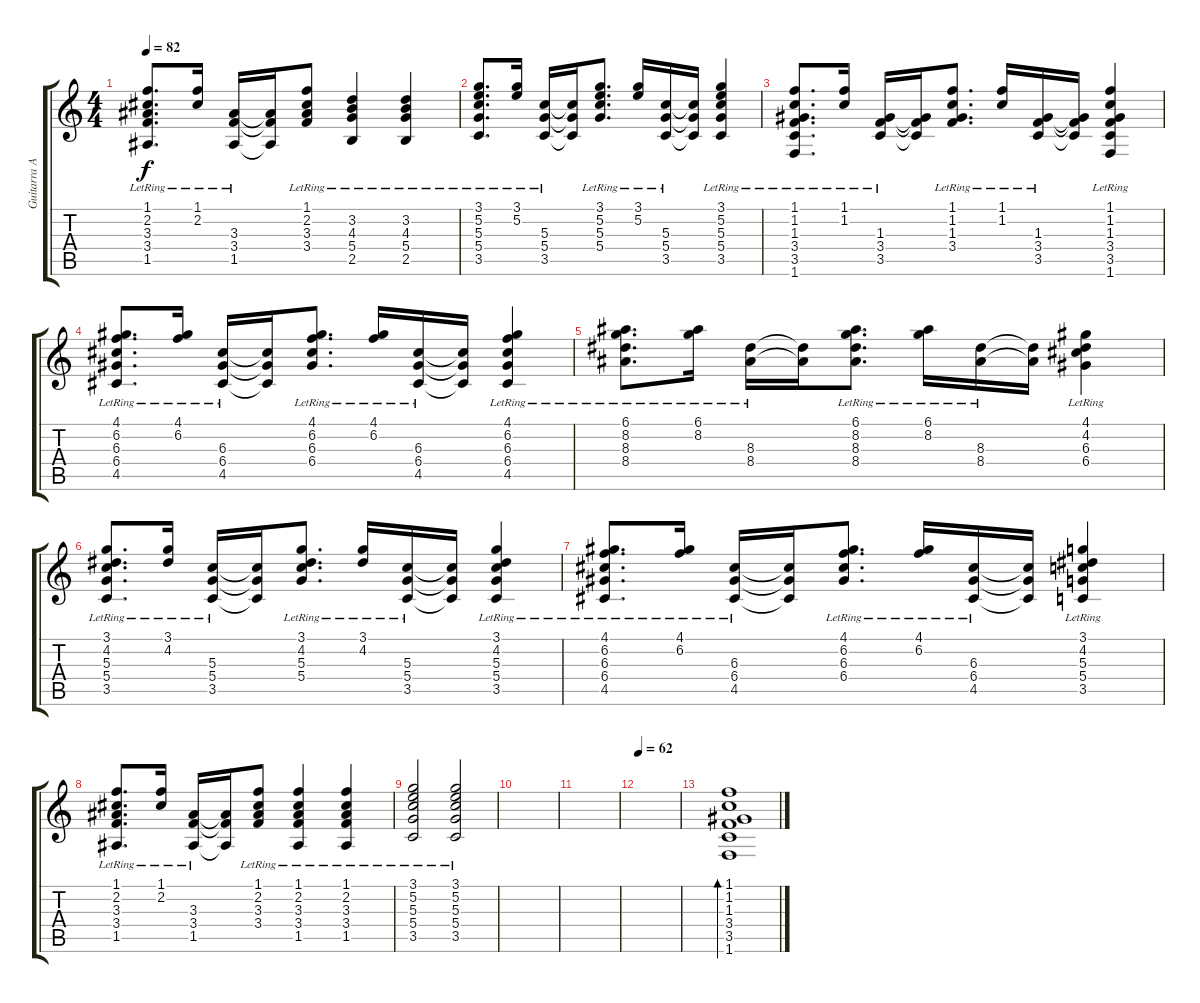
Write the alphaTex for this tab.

\track ("Guitarra Acústica 2" "Guitarra A") {instrument acousticguitarsteel}
\staff {score tabs}
\tuning (E4 B3 G3 D3 A2 E2) {hide}
\ts (4 4)
\tempo 82
\clef g2
\ks c
(1.1{lr} 2.2{lr} 3.3{lr} 3.4{lr} 1.5{lr}).8{d dy f} (1.1{lr} 2.2{lr}).16 (3.3{lr} 3.4{lr} 1.5{lr}).16 (3.3{t} 3.4{t} 1.5{t}).16 (1.1{lr} 2.2{lr} 3.3{lr} 3.4{lr}).8 (3.2{lr} 4.3{lr} 5.4{lr} 2.5{lr}).4 (3.2{lr} 4.3{lr} 5.4{lr} 2.5{lr}).4 |
(3.1{lr} 5.2{lr} 5.3{lr} 5.4{lr} 3.5{lr}).8{d} (3.1{lr} 5.2{lr}).16 (5.3{lr} 5.4{lr} 3.5{lr}).16 (5.3{t} 5.4{t} 3.5{t}).16 (3.1{lr} 5.2{lr} 5.3{lr} 5.4{lr}).8{d} (3.1{lr} 5.2{lr}).16 (5.3{lr} 5.4{lr} 3.5{lr}).16 (5.3{t} 5.4{t} 3.5{t}).16 (3.1{lr} 5.2{lr} 5.3{lr} 5.4{lr} 3.5{lr}).4 |
(1.1{lr} 1.2{lr} 1.3{lr} 3.4{lr} 3.5{lr} 1.6{lr}).8{d} (1.1{lr} 1.2{lr}).16 (1.3{lr} 3.4{lr} 3.5).16 (1.3{t} 3.4{t} 3.5{t}).16 (1.1{lr} 1.2{lr} 1.3{lr} 3.4{lr}).8{d} (1.1{lr} 1.2{lr}).16 (1.3{lr} 3.4{lr} 3.5).16 (1.3{t} 3.4{t} 3.5{t}).16 (1.1{lr} 1.2{lr} 1.3{lr} 3.4{lr} 3.5{lr} 1.6{lr}).4 |
(4.1{lr} 6.2{lr} 6.3{lr} 6.4{lr} 4.5{lr}).8{d} (4.1{lr} 6.2{lr}).16 (6.3{lr} 6.4{lr} 4.5{lr}).16 (6.3{t} 6.4{t} 4.5{t}).16 (4.1{lr} 6.2{lr} 6.3{lr} 6.4{lr}).8{d} (4.1{lr} 6.2{lr}).16 (6.3{lr} 6.4{lr} 4.5{lr}).16 (6.3{t} 6.4{t} 4.5{t}).16 (4.1{lr} 6.2{lr} 6.3{lr} 6.4{lr} 4.5{lr}).4 |
(6.1{lr} 8.2{lr} 8.3{lr} 8.4{lr}).8{d} (6.1{lr} 8.2{lr}).16 (8.3{lr} 8.4{lr}).16 (8.3{t} 8.4{t}).16 (6.1{lr} 8.2{lr} 8.3{lr} 8.4{lr}).8{d} (6.1{lr} 8.2{lr}).16 (8.3{lr} 8.4{lr}).16 (8.3{t} 8.4{t}).16 (4.1{lr} 4.2{lr} 6.3{lr} 6.4{lr}).4 |
(3.1{lr} 4.2{lr} 5.3{lr} 5.4{lr} 3.5{lr}).8{d} (3.1{lr} 4.2{lr}).16 (5.3{lr} 5.4{lr} 3.5{lr}).16 (5.3{t} 5.4{t} 3.5{t}).16 (3.1{lr} 4.2{lr} 5.3{lr} 5.4{lr}).8{d} (3.1{lr} 4.2{lr}).16 (5.3{lr} 5.4{lr} 3.5{lr}).16 (5.3{t} 5.4{t} 3.5{t}).16 (3.1{lr} 4.2{lr} 5.3{lr} 5.4{lr} 3.5{lr}).4 |
(4.1{lr} 6.2{lr} 6.3{lr} 6.4{lr} 4.5{lr}).8{d} (4.1{lr} 6.2{lr}).16 (6.3{lr} 6.4{lr} 4.5{lr}).16 (6.3{t} 6.4{t} 4.5{t}).16 (4.1{lr} 6.2{lr} 6.3{lr} 6.4{lr}).8{d} (4.1{lr} 6.2{lr}).16 (6.3{lr} 6.4{lr} 4.5{lr}).16 (6.3{t} 6.4{t} 4.5{t}).16 (3.1{lr} 4.2{lr} 5.3{lr} 5.4{lr} 3.5{lr}).4 |
(1.1{lr} 2.2{lr} 3.3{lr} 3.4{lr} 1.5{lr}).8{d} (1.1{lr} 2.2{lr}).16 (3.3{lr} 3.4{lr} 1.5{lr}).16 (3.3{t} 3.4{t} 1.5{t}).16 (1.1{lr} 2.2{lr} 3.3{lr} 3.4{lr}).8 (1.1 2.2{lr} 3.3{lr} 3.4{lr} 1.5{lr}).4 (1.1 2.2{lr} 3.3{lr} 3.4{lr} 1.5{lr}).4 |
(3.1{lr} 5.2{lr} 5.3{lr} 5.4{lr} 3.5{lr}).2 (3.1{lr} 5.2{lr} 5.3{lr} 5.4{lr} 3.5{lr}).2 |
|
|
\tempo 62
|
(1.1 1.2 1.3 3.4 3.5 1.6).1{bd 120}
